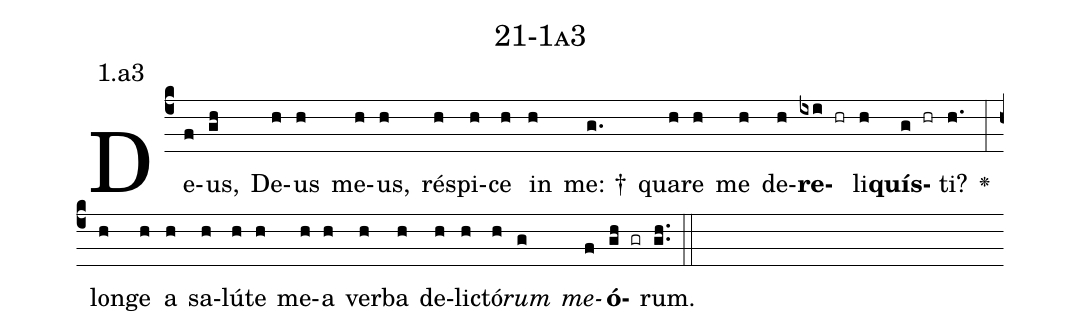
name: 21-1a3;
annotation: 1.a3;
%%
(c4)De(f)us,(gh) De(h)us(h) me(h)us,(h) ré(h)spi(h)ce(h) in(h) me: †(g.) qua(h)re(h) me(h) de(h)<b>re</b>(ixi hr)li(h)<b>quís</b>(g hr)ti?(h.) <v>\greheightstar</v>(:) lon(h)ge(h) a(h) sa(h)lú(h)te(h) me(h)a(h) ver(h)ba(h) de(h)lic(h)tó(h)<i>rum</i>(g) <i>me</i>(f)<b>ó</b>(gh gr)rum.(gh..) (::)


%E(h) u(h) o(g) u(f) a(gh) e.(gh..) (::)
